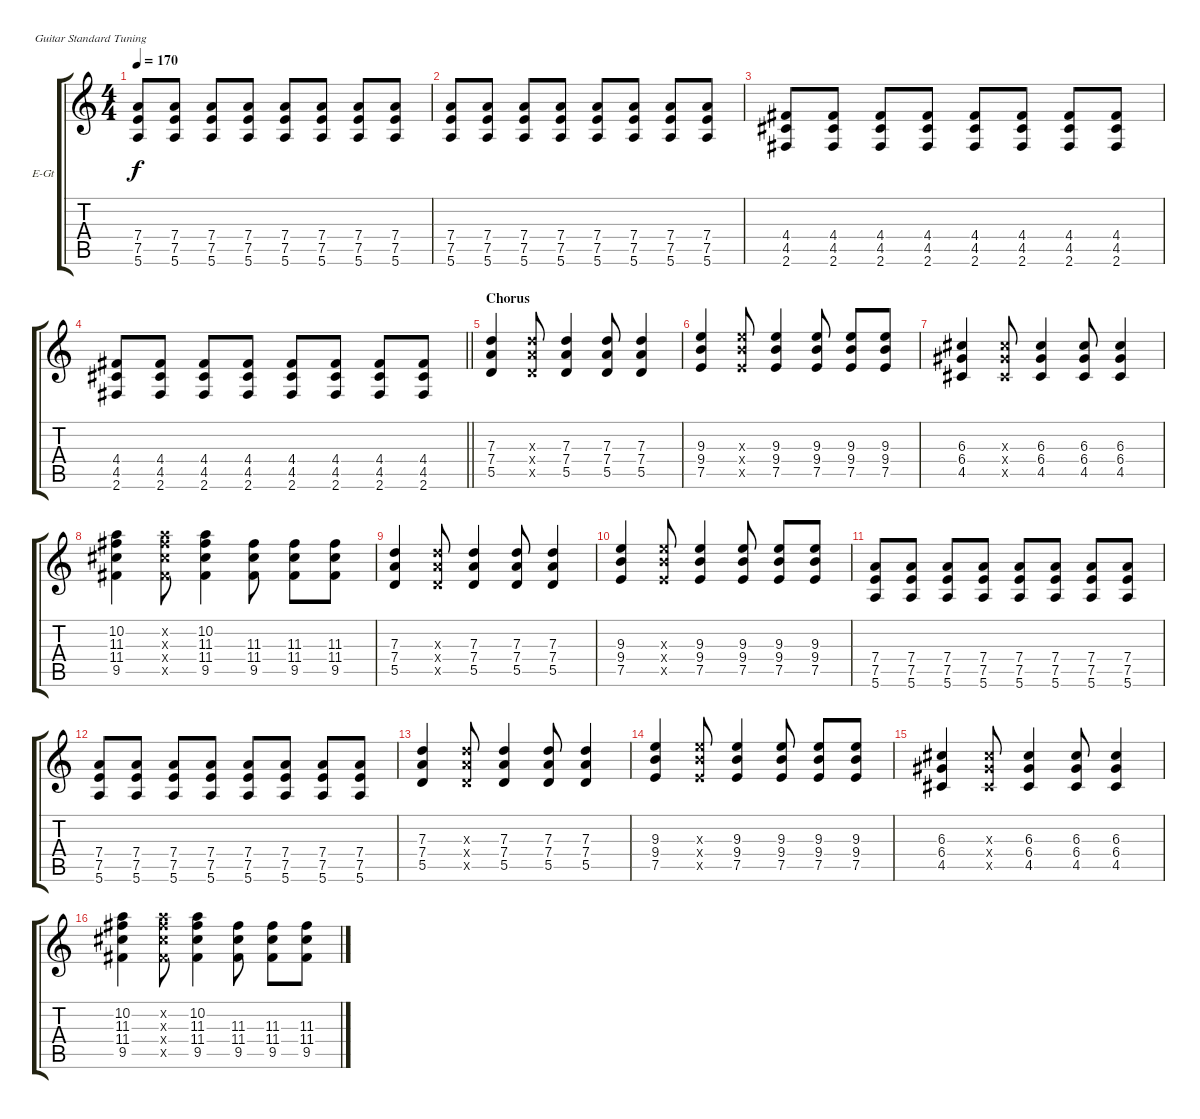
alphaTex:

\bracketExtendMode groupsimilarinstruments
\firstSystemTrackNameOrientation horizontal
\otherSystemsTrackNameOrientation horizontal
\track ("Guitar" "E-Gt") {instrument distortionguitar}
\staff {score tabs}
\tuning (E4 B3 G3 D3 A2 E2)
\ts (4 4)
\tempo 170
\clef g2
\ks c
(7.4 7.5 5.6).8{dy f} (7.4 7.5 5.6).8 (7.4 7.5 5.6).8 (7.4 7.5 5.6).8 (7.4 7.5 5.6).8 (7.4 7.5 5.6).8 (7.4 7.5 5.6).8 (7.4 7.5 5.6).8 |
(7.4 7.5 5.6).8 (7.4 7.5 5.6).8 (7.4 7.5 5.6).8 (7.4 7.5 5.6).8 (7.4 7.5 5.6).8 (7.4 7.5 5.6).8 (7.4 7.5 5.6).8 (7.4 7.5 5.6).8 |
(4.4 4.5 2.6).8 (4.4 4.5 2.6).8 (4.4 4.5 2.6).8 (4.4 4.5 2.6).8 (4.4 4.5 2.6).8 (4.4 4.5 2.6).8 (4.4 4.5 2.6).8 (4.4 4.5 2.6).8 |
\barLineRight lightlight
(4.4 4.5 2.6).8 (4.4 4.5 2.6).8 (4.4 4.5 2.6).8 (4.4 4.5 2.6).8 (4.4 4.5 2.6).8 (4.4 4.5 2.6).8 (4.4 4.5 2.6).8 (4.4 4.5 2.6).8 |
\section ("" "Chorus")
(7.3 7.4 5.5).4 (7.3{x} 7.4{x} 5.5{x}).8 (7.3 7.4 5.5).4 (7.3 7.4 5.5).8 (7.3 7.4 5.5).4 |
(9.3 9.4 7.5).4 (9.3{x} 9.4{x} 7.5{x}).8 (9.3 9.4 7.5).4 (9.3 9.4 7.5).8 (9.3 9.4 7.5).8 (9.3 9.4 7.5).8 |
(6.3 6.4 4.5).4 (6.3{x} 6.4{x} 4.5{x}).8 (6.3 6.4 4.5).4 (6.3 6.4 4.5).8 (6.3 6.4 4.5).4 |
(10.2 11.3 11.4 9.5).4 (10.2{x} 11.3{x} 11.4{x} 9.5{x}).8 (10.2 11.3 11.4 9.5).4 (11.3 11.4 9.5).8 (11.3 11.4 9.5).8 (11.3 11.4 9.5).8 |
(7.3 7.4 5.5).4 (7.3{x} 7.4{x} 5.5{x}).8 (7.3 7.4 5.5).4 (7.3 7.4 5.5).8 (7.3 7.4 5.5).4 |
(9.3 9.4 7.5).4 (9.3{x} 9.4{x} 7.5{x}).8 (9.3 9.4 7.5).4 (9.3 9.4 7.5).8 (9.3 9.4 7.5).8 (9.3 9.4 7.5).8 |
(7.4 7.5 5.6).8 (7.4 7.5 5.6).8 (7.4 7.5 5.6).8 (7.4 7.5 5.6).8 (7.4 7.5 5.6).8 (7.4 7.5 5.6).8 (7.4 7.5 5.6).8 (7.4 7.5 5.6).8 |
(7.4 7.5 5.6).8 (7.4 7.5 5.6).8 (7.4 7.5 5.6).8 (7.4 7.5 5.6).8 (7.4 7.5 5.6).8 (7.4 7.5 5.6).8 (7.4 7.5 5.6).8 (7.4 7.5 5.6).8 |
(7.3 7.4 5.5).4 (7.3{x} 7.4{x} 5.5{x}).8 (7.3 7.4 5.5).4 (7.3 7.4 5.5).8 (7.3 7.4 5.5).4 |
(9.3 9.4 7.5).4 (9.3{x} 9.4{x} 7.5{x}).8 (9.3 9.4 7.5).4 (9.3 9.4 7.5).8 (9.3 9.4 7.5).8 (9.3 9.4 7.5).8 |
(6.3 6.4 4.5).4 (6.3{x} 6.4{x} 4.5{x}).8 (6.3 6.4 4.5).4 (6.3 6.4 4.5).8 (6.3 6.4 4.5).4 |
(10.2 11.3 11.4 9.5).4 (10.2{x} 11.3{x} 11.4{x} 9.5{x}).8 (10.2 11.3 11.4 9.5).4 (11.3 11.4 9.5).8 (11.3 11.4 9.5).8 (11.3 11.4 9.5).8
